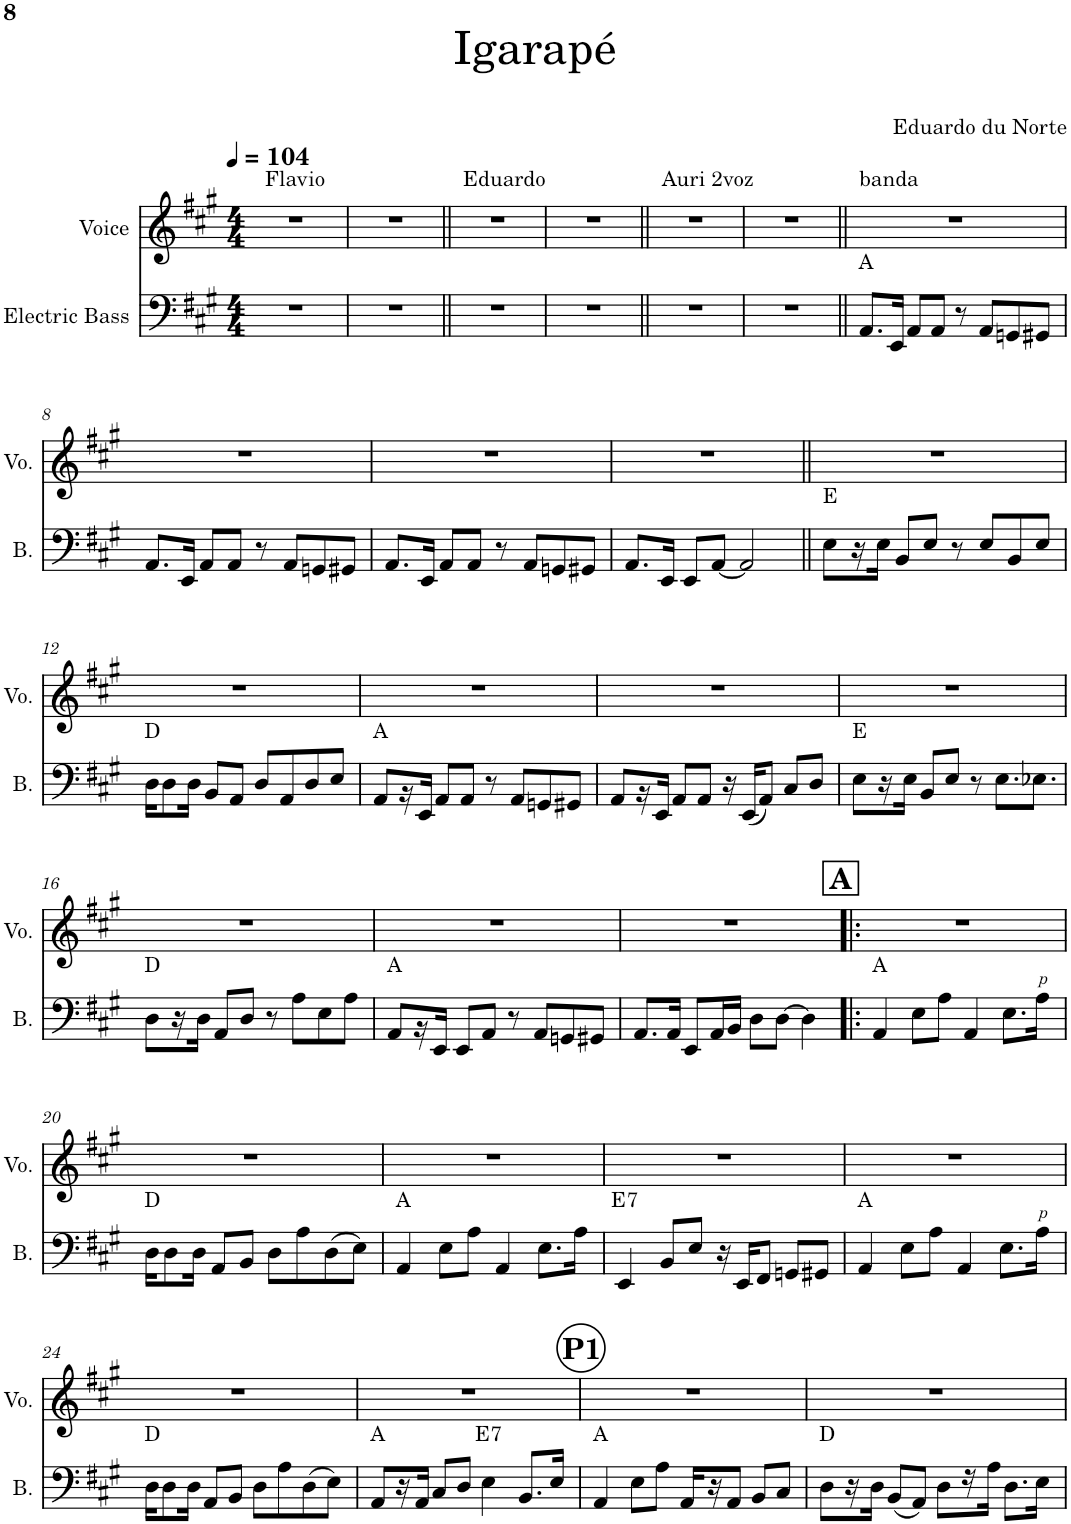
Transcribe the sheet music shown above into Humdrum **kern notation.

**kern	**harte	**kern
*part2	*part2	*part1
*staff2	*	*staff1
*I"Electric Bass	*	*I"Voice
*I'B.	*	*I'Vo.
!!LO:PB:g=z
*clefF4	*	*clefG2
*Trd7c12	*	*
*k[f#c#g#]	*	*k[f#c#g#]
*M4/4	*	*M4/4
*MM104	*	*MM104
=1	=1	=1
!	!	!LO:TX:a:t=Flavio
1r	.	1r
=2	=2	=2
1r	.	1r
=3||	=3||	=3||
!	!	!LO:TX:a:t=Eduardo
1r	.	1r
=4	=4	=4
1r	.	1r
=5||	=5||	=5||
!	!	!LO:TX:a:t=Auri 2voz
1r	.	1r
=6	=6	=6
1r	.	1r
=7||	=7||	=7||
!	!	!LO:TX:a:t=banda
8.AA/L	A:maj	1r
16EE/JL	.	.
8AA/L	.	.
8AA/J	.	.
8r	.	.
8AA/L	.	.
8GGn/	.	.
8GG#X/J	.	.
!!LO:LB:g=z
=8	=8	=8
8.AA/L	.	1r
16EE/JL	.	.
8AA/L	.	.
8AA/J	.	.
8r	.	.
8AA/L	.	.
8GGn/	.	.
8GG#X/J	.	.
=9	=9	=9
8.AA/L	.	1r
16EE/JL	.	.
8AA/L	.	.
8AA/J	.	.
8r	.	.
8AA/L	.	.
8GGn/	.	.
8GG#X/J	.	.
=10	=10	=10
8.AA/L	.	1r
16EE/JL	.	.
8EE/L	.	.
[8AA/J	.	.
2AA/]	.	.
=11||	=11||	=11||
8E\L	E:maj	1r
16r	.	.
16E\JL	.	.
8BB/L	.	.
8E/J	.	.
8r	.	.
8E/L	.	.
8BB/	.	.
8E/J	.	.
!!LO:LB:g=z
=12	=12	=12
16D\KL	D:maj	1r
8D\	.	.
16D\Jk	.	.
8BB/L	.	.
8AA/J	.	.
8D/L	.	.
8AA/	.	.
8D/	.	.
8E/J	.	.
=13	=13	=13
8AA/L	A:maj	1r
16r	.	.
16EE/JL	.	.
8AA/L	.	.
8AA/J	.	.
8r	.	.
8AA/L	.	.
8GGn/	.	.
8GG#X/J	.	.
=14	=14	=14
8AA/L	.	1r
16r	.	.
16EE/JL	.	.
8AA/L	.	.
8AA/J	.	.
16r	.	.
(16EE/KL	.	.
8AA/J)	.	.
8C#/L	.	.
8D/J	.	.
=15	=15	=15
8E\L	E:maj	1r
16r	.	.
16E\JL	.	.
8BB/L	.	.
8E/J	.	.
8r	.	.
8.E\L	.	.
8.E-X\J	.	.
!!LO:LB:g=z
=16	=16	=16
8D\L	D:maj	1r
16r	.	.
16D\JL	.	.
8AA/L	.	.
8D/J	.	.
8r	.	.
8A\L	.	.
8E\	.	.
8A\J	.	.
=17	=17	=17
8AA/L	A:maj	1r
16r	.	.
16EE/JL	.	.
8EE/L	.	.
8AA/J	.	.
8r	.	.
8AA/L	.	.
8GGn/	.	.
8GG#X/J	.	.
=18	=18	=18
8.AA/L	.	1r
16AA/Jk	.	.
8EE/L	.	.
16AA/L	.	.
16BB/JJ	.	.
8D\L	.	.
[8D\J	.	.
4D\]	.	.
!!LO:REH:place=s1:a:B:cj:fs=14:t=A
=19!|:	=19!|:	=19!|:
4AA/	A:maj	1r
8E\L	.	.
8A\J	.	.
4AA/	.	.
8.E\L	.	.
16A\Jk	.	.
!!LO:LB:g=z
=20	=20	=20
16D\KL	D:maj	1r
8D\	.	.
16D\Jk	.	.
8AA/L	.	.
8BB/J	.	.
8D\L	.	.
8A\	.	.
(8D\	.	.
8E\J)	.	.
=21	=21	=21
4AA/	A:maj	1r
8E\L	.	.
8A\J	.	.
4AA/	.	.
8.E\L	.	.
16A\Jk	.	.
=22	=22	=22
!	!LO:H:kt=7	!
4EE/	E:7	1r
8BB/L	.	.
8E/J	.	.
16r	.	.
16EE/KL	.	.
8FF#/J	.	.
8GGn/L	.	.
8GG#X/J	.	.
=23	=23	=23
4AA/	A:maj	1r
8E\L	.	.
8A\J	.	.
4AA/	.	.
8.E\L	.	.
16A\Jk	.	.
!!LO:LB:g=z
=24	=24	=24
16D\KL	D:maj	1r
8D\	.	.
16D\Jk	.	.
8AA/L	.	.
8BB/J	.	.
8D\L	.	.
8A\	.	.
(8D\	.	.
8E\J)	.	.
=25	=25	=25
8AA/L	A:maj	1r
16r	.	.
16AA/JL	.	.
8C#/L	.	.
8D/J	.	.
!	!LO:H:kt=7	!
4E\	E:7	.
8.BB/L	.	.
16E/Jk	.	.
!!LO:REH:place=s1:a:B:cj:enc=circle:fs=14:t=P1
=26	=26	=26
4AA/	A:maj	1r
8E\L	.	.
8A\J	.	.
16AA/LL	.	.
16r	.	.
8AA/J	.	.
8BB/L	.	.
8C#/J	.	.
=27	=27	=27
8D\L	D:maj	1r
16r	.	.
16D\JL	.	.
(8BB/L	.	.
8AA/J)	.	.
8D\L	.	.
16r	.	.
16A\JL	.	.
8.D\L	.	.
16E\Jk	.	.
=	=	=
*-	*-	*-
